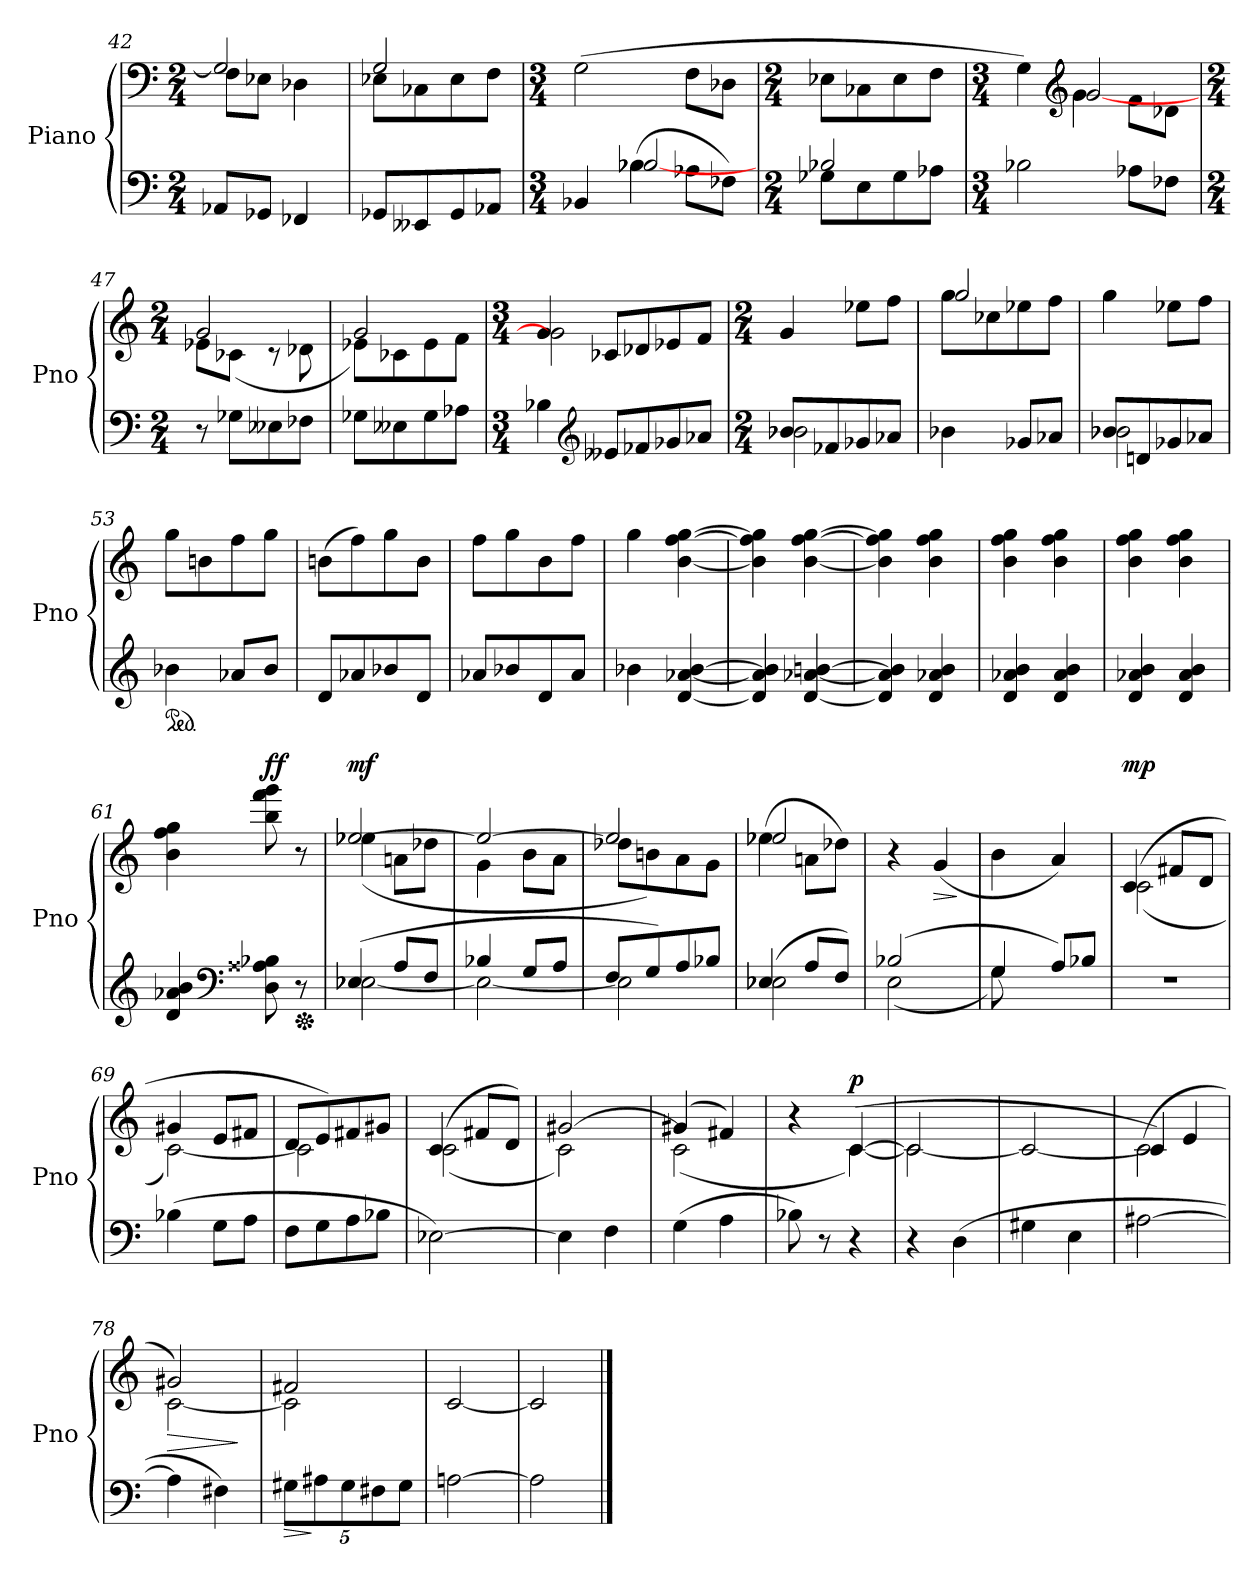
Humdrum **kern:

**kern	**dynam	**kern	**dynam
*part2	*part2	*part1	*part1
*staff2	*staff2	*staff1	*staff1
*I"Piano	*	*I"Piano	*
*I'Pno	*	*I'Pno	*
*clefF4	*	*clefF4	*
*M2/4	*	*M2/4	*
=42	=42	=42	=42
*	*	*^	*
8AA-X/L	.	2G/]	8F\L	.
8GG-X/J	.	.	8E-X\J	.
4FF-X/	.	.	4D-X\	.
=43	=43	=43	=43	=43
8GG-X/L	.	2G/	8E-X\L	.
8EE--X/	.	.	8C-X\J	.
8GG-/	.	.	8E-\J	.
8AA-X/J	.	.	8F\J	.
*	*	*v	*v	*
!!LO:LB:g=z
=44	=44	=44	=44
*M3/4	*	*M3/4	*
*^	*	*	*
4BB-X/	4ryy	.	(2G\	.
(4B-X\	[2B-/	.	.	.
8A-X\L	.	.	8F\L	.
8F-X\J)	.	.	8D-X\J	.
=45	=45	=45	=45	=45
*M2/4	*	*	*M2/4	*
2B-/	8G-X\L	.	8E-X\L	.
.	8E\J	.	8C-X\	.
.	8G-\J	.	8E-\	.
.	8A-X\J	.	8F\J	.
*v	*v	*	*	*
=46	=46	=46	=46
*M3/4	*	*M3/4	*
*	*	*^	*
2B-X\	.	4G\)	4ryy	.
*	*	*clefG2	*	*
.	.	4g\	[2g/	.
8A-X\L	.	8f\L	.	.
8F-X\J	.	8d-X\J	.	.
=47	=47	=47	=47	=47
*M2/4	*	*M2/4	*	*
8r	.	2g/	8e-X\L	.
8G-X\L	.	.	(8c-X\J	.
8E--X\	.	.	8r	.
8F-X\J	.	.	8d-X\	.
=48	=48	=48	=48	=48
8G-X\L	.	2g/	8e-X\L)	.
8E--X\	.	.	8c-X\J	.
8G-\	.	.	8e-\J	.
8A-X\J	.	.	8f\J	.
!!LO:LB:g=z	!!
=49	=49	=49	=49	=49
*M3/4	*	*M3/4	*	*
4B-X\	.	4g/	2g\]	.
*clefG2	*	*	*	*
8e--X/L	.	8c-X/L	.	.
8f-X/	.	8d-X/	.	.
8g-X/	.	8e-X/	4ryy	.
8a-X/J	.	8f/J	.	.
*	*	*v	*v	*
=50	=50	=50	=50
*M2/4	*	*M2/4	*
*^	*	*	*
8b-/L	2b-X\	.	4g/	.
8f-X/J	.	.	.	.
8g-X/J	.	.	8ee-X\L	.
8a-X/J	.	.	8ff\J	.
*v	*v	*	*	*
=51	=51	=51	=51
*	*	*^	*
4b-X\	.	8gg\L	2gg/	.
.	.	8cc-X\J	.	.
8g-X/L	.	8ee-X\J	.	.
8a-X/J	.	8ff\J	.	.
*	*	*v	*v	*
=52	=52	=52	=52
*^	*	*	*
8b-X/L	2b-\	.	4gg\	.
8dn/J	.	.	.	.
8g-X/J	.	.	8ee-X\L	.
8a-X/J	.	.	8ff\J	.
*v	*v	*	*	*
=53	=53	=53	=53
*ped	*	*	*
4b-X\	.	8gg\L	.
.	.	8bn\	.
8a-X/L	.	8ff\	.
8b-/J	.	8gg\J	.
!!LO:LB:g=z
=54	=54	=54	=54
8d/L	.	(8bn\L	.
8a-X/	.	8ff\)	.
8b-X/	.	8gg\	.
8d/J	.	8b\J	.
=55	=55	=55	=55
8a-X/L	.	8ff\L	.
8b-X/	.	8gg\	.
8d/	.	8b\	.
8a-/J	.	8ff\J	.
=56	=56	=56	=56
4b-X\	.	4gg\	.
[4d/ [4a-X/ [4b-/	.	[4b\ [4ff\ [4gg\	.
=57	=57	=57	=57
4d/] 4a-/] 4b-/]	.	4b\] 4ff\] 4gg\]	.
[4d/ [4a-X/ [4b/	.	[4b\ [4ff\ [4gg\	.
=58	=58	=58	=58
4d/] 4a-/] 4b/]	.	4b\] 4ff\] 4gg\]	.
4d/ 4a-X/ 4b/	.	4b\ 4ff\ 4gg\	.
=59	=59	=59	=59
4d/ 4a-X/ 4b/	.	4b\ 4ff\ 4gg\	.
4d/ 4a-/ 4b/	.	4b\ 4ff\ 4gg\	.
!!LO:LB:g=z
=60	=60	=60	=60
4d/ 4a-X/ 4b/	.	4b\ 4ff\ 4gg\	.
4d/ 4a-/ 4b/	.	4b\ 4ff\ 4gg\	.
=61	=61	=61	=61
4d/ 4a-X/ 4b/	.	4b\ 4ff\ 4gg\	.
*clefF4	*	*	*
!	!	!	!LO:DY:a
8D\ 8A##X\ 8B-\	.	8bb\ 8fff\ 8ggg\	ff
*Xped	*	*	*
8r	.	8r	.
=62	=62	=62	=62
*	*	*MM108	*
*^	*	*^	*
!	!	!	!	!	!LO:DY:a
(4E-/	[2E-X\	.	[2ee-X/	(4ee-\	mf
8A/L	.	.	.	8an\L	.
8F/J	.	.	.	8dd-X\J	.
=63	=63	=63	=63	=63	=63
4B-/	2E-\_	.	2ee-/_	4g\	.
8G/L	.	.	.	8b\L	.
8A/J	.	.	.	8a\J	.
=64	=64	=64	=64	=64	=64
8F/L	2E-\]	.	2ee-/]	8dd-X\L	.
8G/J)	.	.	.	8bn\J)	.
8A/J	.	.	.	8a\J	.
8B-/J	.	.	.	8g\J	.
=65	=65	=65	=65	=65	=65
(4E-/	2E-X\	.	(4ee-\	2ee-X/	.
8A/L	.	.	8an\L	.	.
8F/J)	.	.	8dd-X\J)	.	.
*	*	*	*v	*v	*
!!LO:LB:g=z
=66	=66	=66	=66	=66
(2B-/	(2E\	.	4r	.
!	!	!	!	!LO:HP:b
.	.	.	(4g/	>
*v	*v	*	*	*
.	.	.	]
=67	=67	=67	=67
*^	*	*^	*
4G/	8G\)	.	4ryy	4b\	.
.	4.ryy	.	.	.	.
8A/L)	.	.	4a/)	4ryy	.
8B-/J	.	.	.	.	.
*v	*v	*	*	*	*
=68	=68	=68	=68	=68
!LO:N:vis=1	!	!	!	!LO:DY:a
2r	.	(4c/	(2c\	mp
.	.	8f#X/L	.	.
.	.	8d/J	.	.
=69	=69	=69	=69	=69
(4B-\	.	4g#X/	[2c\)	.
8G\L	.	8e/L	.	.
8A\J	.	8f#X/J	.	.
=70	=70	=70	=70	=70
8F\L	.	8d/L	2c\]	.
8G\	.	8e/J)	.	.
8A\	.	8f#X/J	.	.
8B-\J	.	8g#X/J	.	.
=71	=71	=71	=71	=71
[2E-X\)	.	(4c/	(2c\	.
.	.	8f#X/L	.	.
.	.	8d/J)	.	.
=72	=72	=72	=72	=72
4E-\]	.	[2g#X/	2c\)	.
4F\	.	.	.	.
!!LO:LB:g=z	!!
=73	=73	=73	=73	=73
(4G\	.	(4g#X/]	(2c\	.
4A\	.	4f#X/)	.	.
=74	=74	=74	=74	=74
8B-\)	.	4r	4ryy	.
8r	.	.	.	.
!	!	!	!	!LO:DY:a
4r	.	[4c/	([4c\)	p
=75	=75	=75	=75	=75
4r	.	2c/]	2c\_	.
(4D\	.	.	.	.
*	*	*v	*v	*
=76	=76	=76	=76
4G#X\	.	2c/_	.
4E\	.	.	.
=77	=77	=77	=77
*	*	*^	*
[2A#X\	.	(2c\	4c/])	.
.	.	.	4e/	.
=78	=78	=78	=78	=78
!	!	!	!	!LO:HP:b
4A#\]	.	2g#X/)	[2c\	>
4F#X\)	.	.	.	.
*	*	*v	*v	*
.	.	.	]
=79	=79	=79	=79
!	!LO:HP:b	!	!
*	*	*^	*
10G#X\L	>	2f#X/	2c\]	.
10A#X\	]	.	.	.
10G#\	.	.	.	.
10F#X\	.	.	.	.
10G#\J	.	.	.	.
*	*	*v	*v	*
=80	=80	=80	=80
[2An\	.	[2c/	.
=81	=81	=81	=81
2A\]	.	2c/]	.
==	==	==	==
*-	*-	*-	*-
